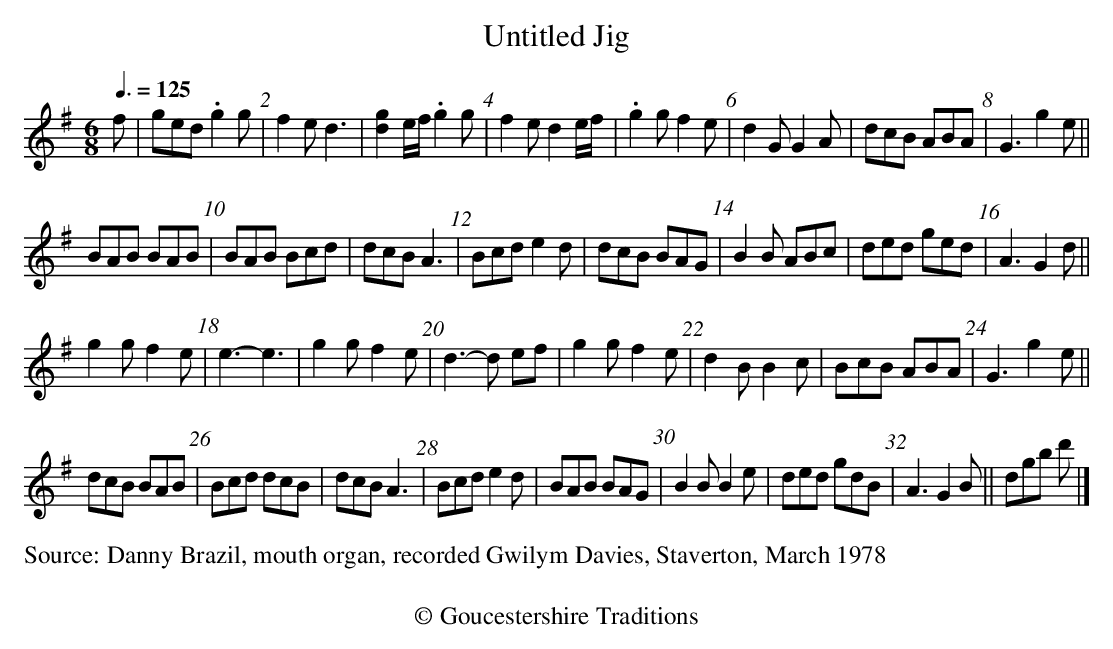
X:1
T:Untitled Jig
Q:3/8=125
M:6/8
L:1/8
K:G
f | ged .g2g | f2e d3| [g2d2]e/f/ .g2g |\
f2e d2e/f/ | .g2g f2e | d2GG2A |dcB ABA | G3 g2 e ||
BAB BAB | BAB Bcd | dcB A3 | Bcd e2 d | dcB BAG |\
B2B ABc | ded ged | A3 G2d ||
g2g f2e | e3- e3 | g2 g f2 e | d3- d ef |\
g2g f2e | d2 B B2 c | BcB ABA | G3 g2 e ||
dcB BAB | Bcd dcB | dcB A3 | Bcd e2d | BAB BAG |\
B2B B2e | ded gdB | A3 G2 B || dgb d' |]
